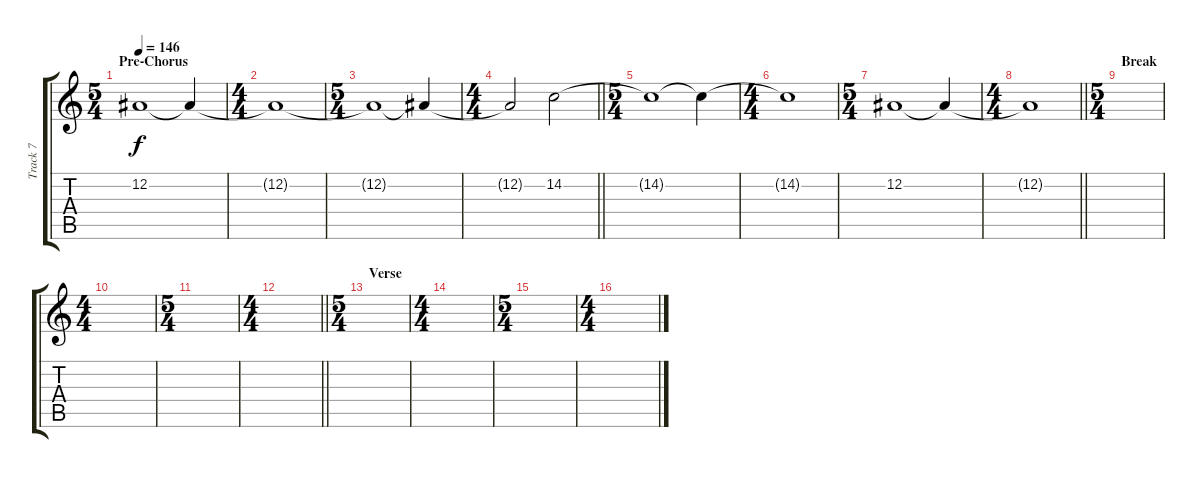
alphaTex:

\track ("Track 7" "Track 7") {instrument stringensemble1}
\staff {score tabs}
\tuning (Eb4 Bb3 Gb3 Db3 Ab2 Eb2) {hide}
\ts (5 4)
\section ("" "Pre-Chorus")
\tempo 146
\clef g2
\ks c
12.2.1{dy f volume 12} 12.2{t}.4 |
\ts (4 4)
12.2{t}.1 |
\ts (5 4)
12.2{t}.1 12.2{t}.4 |
\ts (4 4)
\barLineRight lightlight
12.2{t}.2 14.2.2 |
\ts (5 4)
14.2{t}.1 14.2{t}.4 |
\ts (4 4)
14.2{t}.1 |
\ts (5 4)
12.2.1 12.2{t}.4 |
\ts (4 4)
\barLineRight lightlight
12.2{t}.1 |
\ts (5 4)
\section ("" "Break")
|
\ts (4 4)
|
\ts (5 4)
|
\ts (4 4)
\barLineRight lightlight
|
\ts (5 4)
\section ("" "Verse")
|
\ts (4 4)
|
\ts (5 4)
|
\ts (4 4)
